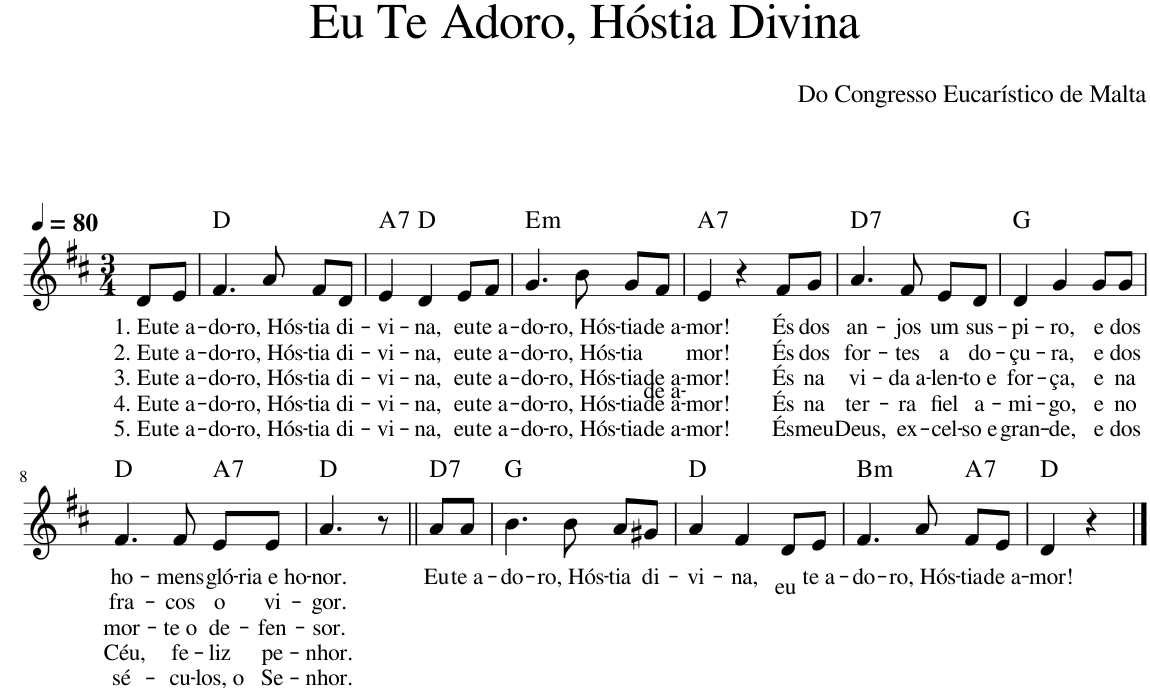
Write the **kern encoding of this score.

**kern	**text	**text	**text	**text	**text	**harte
*part1	*part1	*part1	*part1	*part1	*part1	*part1
*staff1	*staff1	*staff1	*staff1	*staff1	*staff1	*
*I"Voz	*	*	*	*	*	*
*I'Vo.	*	*	*	*	*	*
*clefG2	*	*	*	*	*	*
*k[f#c#]	*	*	*	*	*	*
*M3/4	*	*	*	*	*	*
*MM80	*	*	*	*	*	*
=1	=1	=1	=1	=1	=1	=1
!	!LO:LY:b	!LO:LY:b	!LO:LY:b	!LO:LY:b	!LO:LY:b	!
8d/L	1. Eu	2. Eu	3. Eu	4. Eu	5. Eu	.
!	!LO:LY:b	!LO:LY:b	!LO:LY:b	!LO:LY:b	!LO:LY:b	!
8e/J	te a-	te a-	te a-	te a-	te a-	.
=2	=2	=2	=2	=2	=2	=2
!	!LO:LY:b	!LO:LY:b	!LO:LY:b	!LO:LY:b	!LO:LY:b	!
4.f#/	-do-	-do-	-do-	-do-	-do-	D:maj
!	!LO:LY:b	!LO:LY:b	!LO:LY:b	!LO:LY:b	!LO:LY:b	!
8a/	-ro, Hós-	-ro, Hós-	-ro, Hós-	-ro, Hós-	-ro, Hós-	.
!	!LO:LY:b	!LO:LY:b	!LO:LY:b	!LO:LY:b	!LO:LY:b	!
8f#/L	-tia	-tia	-tia	-tia	-tia	.
!	!LO:LY:b	!LO:LY:b	!LO:LY:b	!LO:LY:b	!LO:LY:b	!
8d/J	di-	di-	di-	di-	di-	.
=3	=3	=3	=3	=3	=3	=3
!	!LO:LY:b	!LO:LY:b	!LO:LY:b	!LO:LY:b	!LO:LY:b	!LO:H:kt=7
4e/	-vi-	-vi-	-vi-	-vi-	-vi-	A:7
!	!LO:LY:b	!LO:LY:b	!LO:LY:b	!LO:LY:b	!LO:LY:b	!
4d/	-na,	-na,	-na,	-na,	-na,	D:maj
!	!LO:LY:b	!LO:LY:b	!LO:LY:b	!LO:LY:b	!LO:LY:b	!
8e/L	eu	eu	eu	eu	eu	.
!	!LO:LY:b	!LO:LY:b	!LO:LY:b	!LO:LY:b	!LO:LY:b	!
8f#/J	te a-	te a-	te a-	te a-	te a-	.
=4	=4	=4	=4	=4	=4	=4
!	!LO:LY:b	!LO:LY:b	!LO:LY:b	!LO:LY:b	!LO:LY:b	!LO:H:kt=m
4.g/	-do-	-do-	-do-	-do-	-do-	E:min
!	!LO:LY:b	!LO:LY:b	!LO:LY:b	!LO:LY:b	!LO:LY:b	!
8b\	-ro, Hós-	-ro, Hós-	-ro, Hós-	-ro, Hós-	-ro, Hós-	.
!	!LO:LY:b	!LO:LY:b	!LO:LY:b	!LO:LY:b	!LO:LY:b	!
8g/L	-tia	-tia	-tia	-tia	-tia	.
!	!LO:LY:b	!LO:LY:b	!LO:LY:b	!LO:LY:b	!LO:LY:b	!
8f#/J	de a-	de a-	de a-	de a-	de a-	.
=5	=5	=5	=5	=5	=5	=5
!	!LO:LY:b	!LO:LY:b	!LO:LY:b	!LO:LY:b	!LO:LY:b	!LO:H:kt=7
4e/	-mor!	-mor!	-mor!	-mor!	-mor!	A:7
4r	.	.	.	.	.	.
!	!LO:LY:b	!LO:LY:b	!LO:LY:b	!LO:LY:b	!LO:LY:b	!
8f#/L	És	És	És	És	És	.
!	!LO:LY:b	!LO:LY:b	!LO:LY:b	!LO:LY:b	!LO:LY:b	!
8g/J	dos	dos	na	na	meu	.
=6	=6	=6	=6	=6	=6	=6
!	!LO:LY:b	!LO:LY:b	!LO:LY:b	!LO:LY:b	!LO:LY:b	!LO:H:kt=7
4.a/	an-	for-	vi-	ter-	Deus,	D:7
!	!LO:LY:b	!LO:LY:b	!LO:LY:b	!LO:LY:b	!LO:LY:b	!
8f#/	-jos	-tes	-da a-	-ra	ex-	.
!	!LO:LY:b	!LO:LY:b	!LO:LY:b	!LO:LY:b	!LO:LY:b	!
8e/L	um	a	-len-	fiel	-cel-	.
!	!LO:LY:b	!LO:LY:b	!LO:LY:b	!LO:LY:b	!LO:LY:b	!
8d/J	sus-	do-	-to e	a-	-so e	.
=7	=7	=7	=7	=7	=7	=7
!	!LO:LY:b	!LO:LY:b	!LO:LY:b	!LO:LY:b	!LO:LY:b	!
4d/	-pi-	-çu-	for-	-mi-	gran-	G:maj
!	!LO:LY:b	!LO:LY:b	!LO:LY:b	!LO:LY:b	!LO:LY:b	!
4g/	-ro,	-ra,	-ça,	-go,	-de,	.
!	!LO:LY:b	!LO:LY:b	!LO:LY:b	!LO:LY:b	!LO:LY:b	!
8g/L	e	e	e	e	e	.
!	!LO:LY:b	!LO:LY:b	!LO:LY:b	!LO:LY:b	!LO:LY:b	!
8g/J	dos	dos	na	no	dos	.
!!LO:LB:g=z
=8	=8	=8	=8	=8	=8	=8
!	!LO:LY:b	!LO:LY:b	!LO:LY:b	!LO:LY:b	!LO:LY:b	!
4.f#/	ho-	fra-	mor-	Céu,	sé-	D:maj
!	!LO:LY:b	!LO:LY:b	!LO:LY:b	!LO:LY:b	!LO:LY:b	!
8f#/	-mens	-cos	-te o	fe-	-cu-	.
!	!LO:LY:b	!LO:LY:b	!LO:LY:b	!LO:LY:b	!LO:LY:b	!LO:H:kt=7
8e/L	gló-	o	de-	-liz	-los, o	A:7
!	!LO:LY:b	!LO:LY:b	!LO:LY:b	!LO:LY:b	!LO:LY:b	!
8e/J	-ria e ho-	vi-	-fen-	pe-	Se-	.
=9	=9	=9	=9	=9	=9	=9
!	!LO:LY:b	!LO:LY:b	!LO:LY:b	!LO:LY:b	!LO:LY:b	!
4.a/	-nor.	-gor.	-sor.	-nhor.	-nhor.	D:maj
8r	.	.	.	.	.	.
=10||	=10||	=10||	=10||	=10||	=10||	=10||
!	!LO:LY:b	!	!	!	!	!LO:H:kt=7
8a/L	Eu	.	.	.	.	D:7
!	!LO:LY:b	!	!	!	!	!
8a/J	te a-	.	.	.	.	.
=11	=11	=11	=11	=11	=11	=11
!	!LO:LY:b	!	!	!	!	!
4.b\	-do-	.	.	.	.	G:maj
!	!LO:LY:b	!	!	!	!	!
8b\	-ro, Hós-	.	.	.	.	.
!	!LO:LY:b	!	!	!	!	!
8a/L	-tia	.	.	.	.	.
!	!LO:LY:b	!	!	!	!	!
8g#X/J	di-	.	.	.	.	.
=12	=12	=12	=12	=12	=12	=12
!	!LO:LY:b	!	!	!	!	!
4a/	-vi-	.	.	.	.	D:maj
!	!LO:LY:b	!	!	!	!	!
4f#/	-na,	.	.	.	.	.
!	!LO:LY:b	!	!	!	!	!
8d/L	eu	.	.	.	.	.
!	!LO:LY:b	!	!	!	!	!
8e/J	te a-	.	.	.	.	.
=13	=13	=13	=13	=13	=13	=13
!	!LO:LY:b	!	!	!	!	!LO:H:kt=m
4.f#/	-do-	.	.	.	.	B:min
!	!LO:LY:b	!	!	!	!	!
8a/	-ro, Hós-	.	.	.	.	.
!	!LO:LY:b	!	!	!	!	!LO:H:kt=7
8f#/L	-tia	.	.	.	.	A:7
!	!LO:LY:b	!	!	!	!	!
8e/J	de a-	.	.	.	.	.
=14	=14	=14	=14	=14	=14	=14
!	!LO:LY:b	!	!	!	!	!
4d/	-mor!	.	.	.	.	D:maj
4r	.	.	.	.	.	.
==	==	==	==	==	==	==
*-	*-	*-	*-	*-	*-	*-
